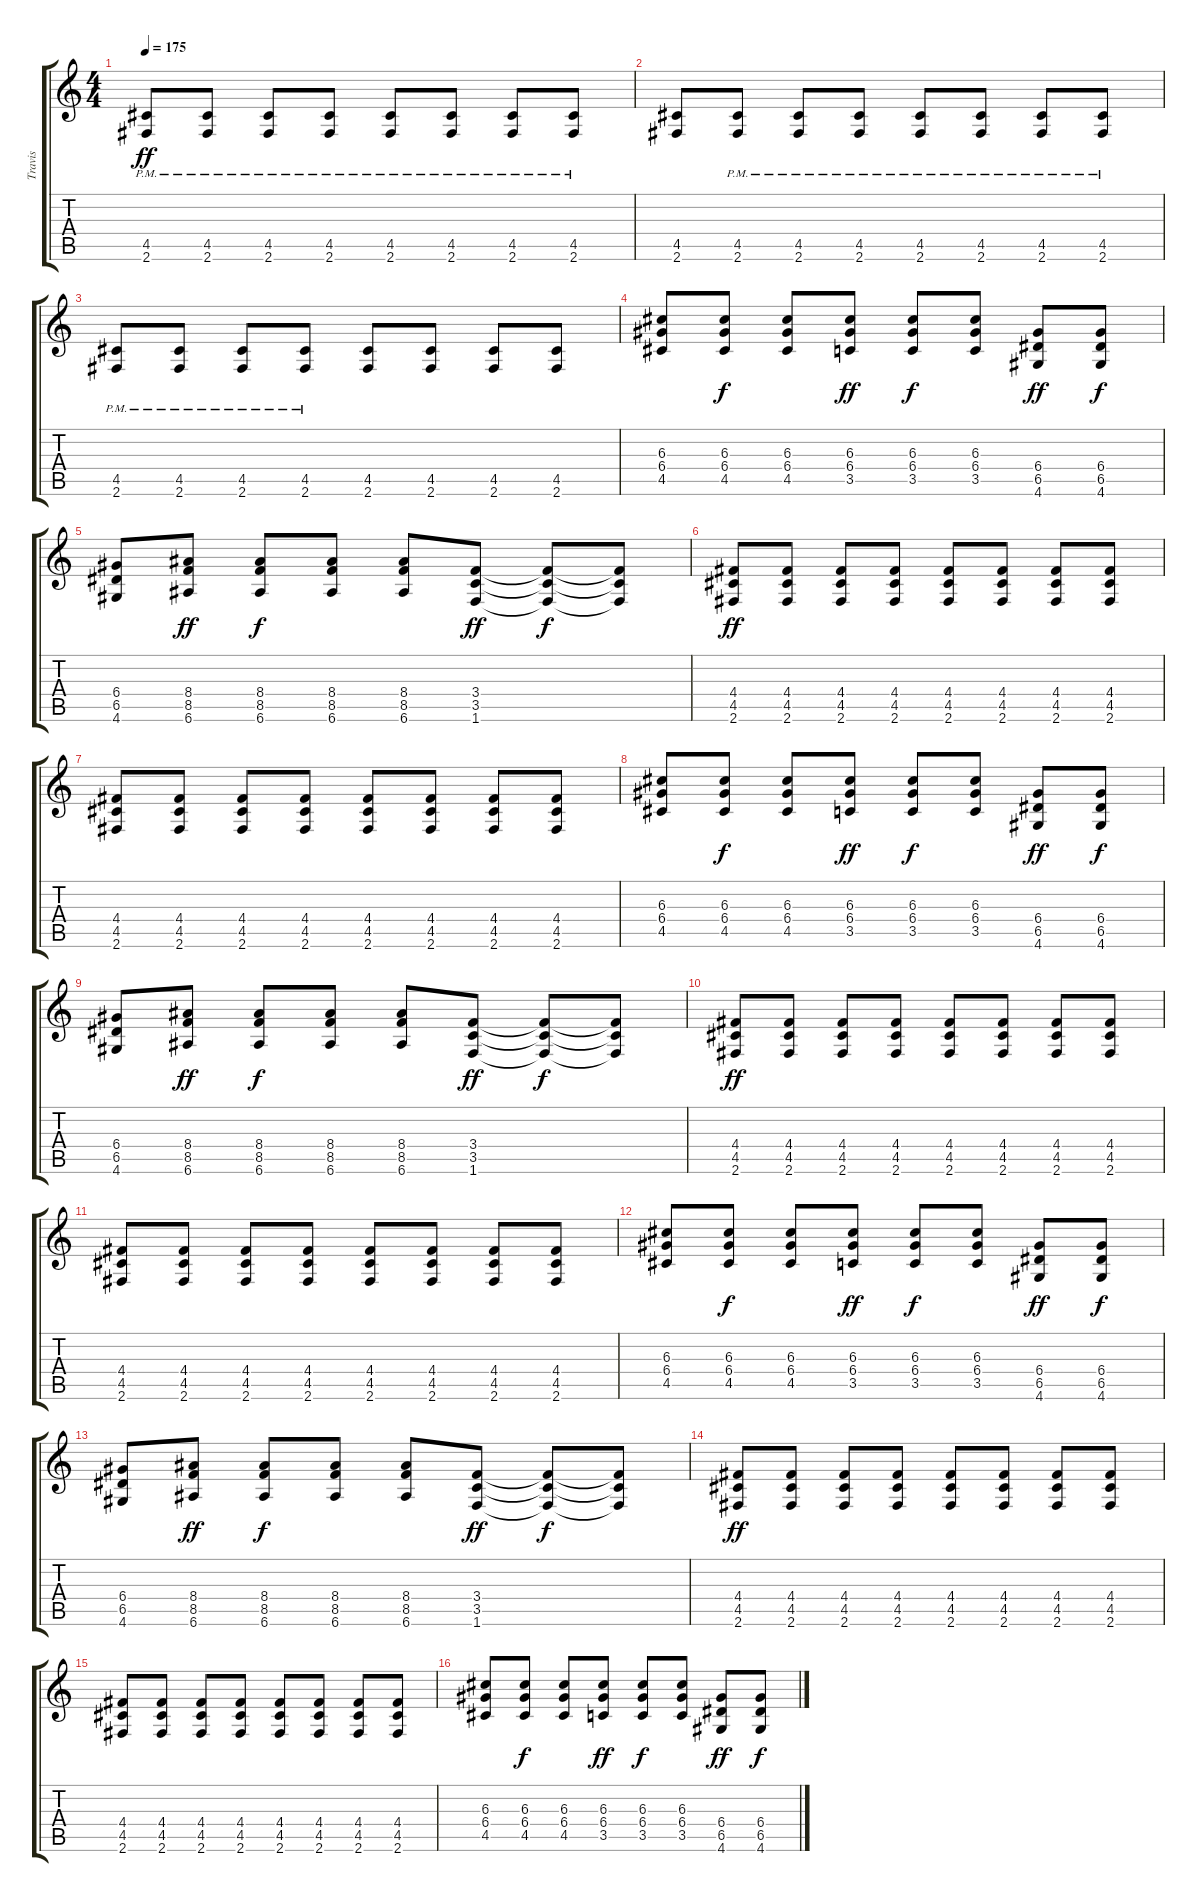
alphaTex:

\track ("Travis" "Travis") {instrument distortionguitar}
\staff {score tabs}
\tuning (E4 B3 G3 D3 A2 E2) {hide}
\ts (4 4)
\tempo 175
\clef g2
\ks c
(4.5{pm} 2.6{pm}).8{dy ff} (4.5{pm} 2.6{pm}).8 (4.5{pm} 2.6{pm}).8 (4.5{pm} 2.6{pm}).8 (4.5{pm} 2.6{pm}).8 (4.5{pm} 2.6{pm}).8 (4.5{pm} 2.6{pm}).8 (4.5{pm} 2.6{pm}).8 |
(4.5 2.6).8 (4.5{pm} 2.6{pm}).8 (4.5{pm} 2.6{pm}).8 (4.5{pm} 2.6{pm}).8 (4.5{pm} 2.6{pm}).8 (4.5{pm} 2.6{pm}).8 (4.5{pm} 2.6{pm}).8 (4.5{pm} 2.6{pm}).8 |
(4.5{pm} 2.6{pm}).8 (4.5{pm} 2.6{pm}).8 (4.5{pm} 2.6{pm}).8 (4.5{pm} 2.6{pm}).8 (4.5 2.6).8 (4.5 2.6).8 (4.5 2.6).8 (4.5 2.6).8 |
(6.3 6.4 4.5).8 (6.3 6.4 4.5).8{dy f} (6.3 6.4 4.5).8 (6.3 6.4 3.5).8{dy ff} (6.3 6.4 3.5).8{dy f} (6.3 6.4 3.5).8 (6.4 6.5 4.6).8{dy ff} (6.4 6.5 4.6).8{dy f} |
(6.4 6.5 4.6).8 (8.4 8.5 6.6).8{dy ff} (8.4 8.5 6.6).8{dy f} (8.4 8.5 6.6).8 (8.4 8.5 6.6).8 (3.4 3.5 1.6).8{dy ff} (3.4{t} 3.5{t} 1.6{t}).8{dy f} (3.4{t} 3.5{t} 1.6{t}).8 |
(4.4 4.5 2.6).8{dy ff} (4.4 4.5 2.6).8 (4.4 4.5 2.6).8 (4.4 4.5 2.6).8 (4.4 4.5 2.6).8 (4.4 4.5 2.6).8 (4.4 4.5 2.6).8 (4.4 4.5 2.6).8 |
(4.4 4.5 2.6).8 (4.4 4.5 2.6).8 (4.4 4.5 2.6).8 (4.4 4.5 2.6).8 (4.4 4.5 2.6).8 (4.4 4.5 2.6).8 (4.4 4.5 2.6).8 (4.4 4.5 2.6).8 |
(6.3 6.4 4.5).8 (6.3 6.4 4.5).8{dy f} (6.3 6.4 4.5).8 (6.3 6.4 3.5).8{dy ff} (6.3 6.4 3.5).8{dy f} (6.3 6.4 3.5).8 (6.4 6.5 4.6).8{dy ff} (6.4 6.5 4.6).8{dy f} |
(6.4 6.5 4.6).8 (8.4 8.5 6.6).8{dy ff} (8.4 8.5 6.6).8{dy f} (8.4 8.5 6.6).8 (8.4 8.5 6.6).8 (3.4 3.5 1.6).8{dy ff} (3.4{t} 3.5{t} 1.6{t}).8{dy f} (3.4{t} 3.5{t} 1.6{t}).8 |
(4.4 4.5 2.6).8{dy ff} (4.4 4.5 2.6).8 (4.4 4.5 2.6).8 (4.4 4.5 2.6).8 (4.4 4.5 2.6).8 (4.4 4.5 2.6).8 (4.4 4.5 2.6).8 (4.4 4.5 2.6).8 |
(4.4 4.5 2.6).8 (4.4 4.5 2.6).8 (4.4 4.5 2.6).8 (4.4 4.5 2.6).8 (4.4 4.5 2.6).8 (4.4 4.5 2.6).8 (4.4 4.5 2.6).8 (4.4 4.5 2.6).8 |
(6.3 6.4 4.5).8 (6.3 6.4 4.5).8{dy f} (6.3 6.4 4.5).8 (6.3 6.4 3.5).8{dy ff} (6.3 6.4 3.5).8{dy f} (6.3 6.4 3.5).8 (6.4 6.5 4.6).8{dy ff} (6.4 6.5 4.6).8{dy f} |
(6.4 6.5 4.6).8 (8.4 8.5 6.6).8{dy ff} (8.4 8.5 6.6).8{dy f} (8.4 8.5 6.6).8 (8.4 8.5 6.6).8 (3.4 3.5 1.6).8{dy ff} (3.4{t} 3.5{t} 1.6{t}).8{dy f} (3.4{t} 3.5{t} 1.6{t}).8 |
(4.4 4.5 2.6).8{dy ff} (4.4 4.5 2.6).8 (4.4 4.5 2.6).8 (4.4 4.5 2.6).8 (4.4 4.5 2.6).8 (4.4 4.5 2.6).8 (4.4 4.5 2.6).8 (4.4 4.5 2.6).8 |
(4.4 4.5 2.6).8 (4.4 4.5 2.6).8 (4.4 4.5 2.6).8 (4.4 4.5 2.6).8 (4.4 4.5 2.6).8 (4.4 4.5 2.6).8 (4.4 4.5 2.6).8 (4.4 4.5 2.6).8 |
(6.3 6.4 4.5).8 (6.3 6.4 4.5).8{dy f} (6.3 6.4 4.5).8 (6.3 6.4 3.5).8{dy ff} (6.3 6.4 3.5).8{dy f} (6.3 6.4 3.5).8 (6.4 6.5 4.6).8{dy ff} (6.4 6.5 4.6).8{dy f}
